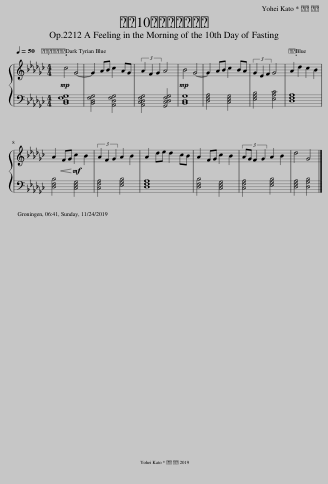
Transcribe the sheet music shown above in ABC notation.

X:1
%%score { 1 | 2 }
L:1/8
Q:1/4=50
M:4/4
I:linebreak $
K:Gb
V:1 treble
V:2 bass
V:1
!mp! c4 G4- | G2 AB c2 AG | (3A2 F2 G2 A4 |!mp! B4 G4- | G2 AB c2 BA | %5
 (3G2 E2 F2 G4 | A2 d2 c2 B2 |$ A2!<(! FG!mf! c2 B2!<)! | (3A2 F2 G2 A2 B2 | A2 de d2 cB | %10
 A2 FG c2 B2 | (3:2:4AG F2 G2 A2 B2 | d4 G4 |] %13
V:2
 [B,,D,F,G,]8 | [B,,D,F,G,]4 [A,,D,F,G,]4 | [A,,C,D,F,G,]4 [G,,C,D,F,G,]4 | [B,,D,G,]8 | [D,F,A,]4 [C,E,G,]4 | %5
 [E,G,B,]4 [E,A,C]4 | [D,F,A,]8 |$ [D,F,B,]4 [C,E,G,]4 | [C,F,A,]4 [E,G,B,]4 | [D,F,A,]8 | %10
 [D,F,B,]4 [C,E,G,]4 | [C,F,A,]4 [E,G,B,]4 | [D,F,A,]4 [D,G,B,]4 |] %13
